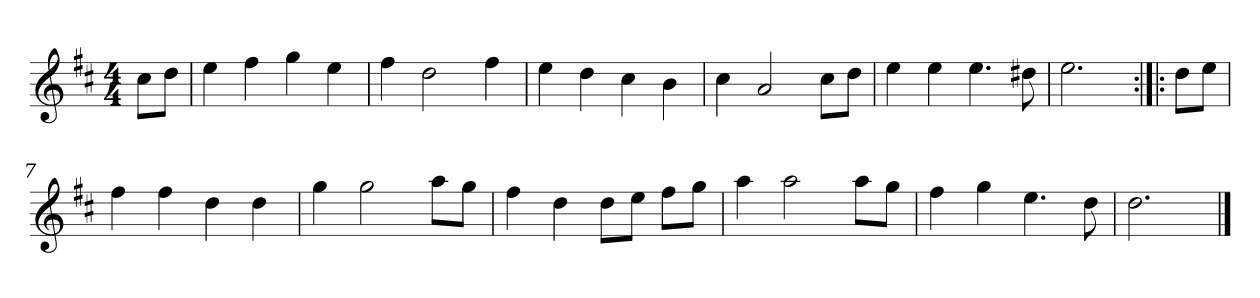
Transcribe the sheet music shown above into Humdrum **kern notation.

**kern
*part1
*staff1
*clefG2
*k[f#c#]
*D:
*M4/4
*MM120
=
8cc#\L
8dd\J
=1
4ee
4ff#
4gg
4ee
=2
4ff#
2dd
4ff#
=3
4ee
4dd
4cc#
4b
=4
4cc#
2a
8cc#\L
8dd\J
=5
4ee
4ee
4.ee
8dd#X
=6
2.ee
=:|!|:
8dd\L
8ee\J
=7
4ff#
4ff#
4dd
4dd
=8
4gg
2gg
8aa\L
8gg\J
=9
4ff#
4dd
8dd\L
8ee\J
8ff#\L
8gg\J
=10
4aa
2aa
8aa\L
8gg\J
=11
4ff#
4gg
4.ee
8dd
=12
2.dd
==
*-
